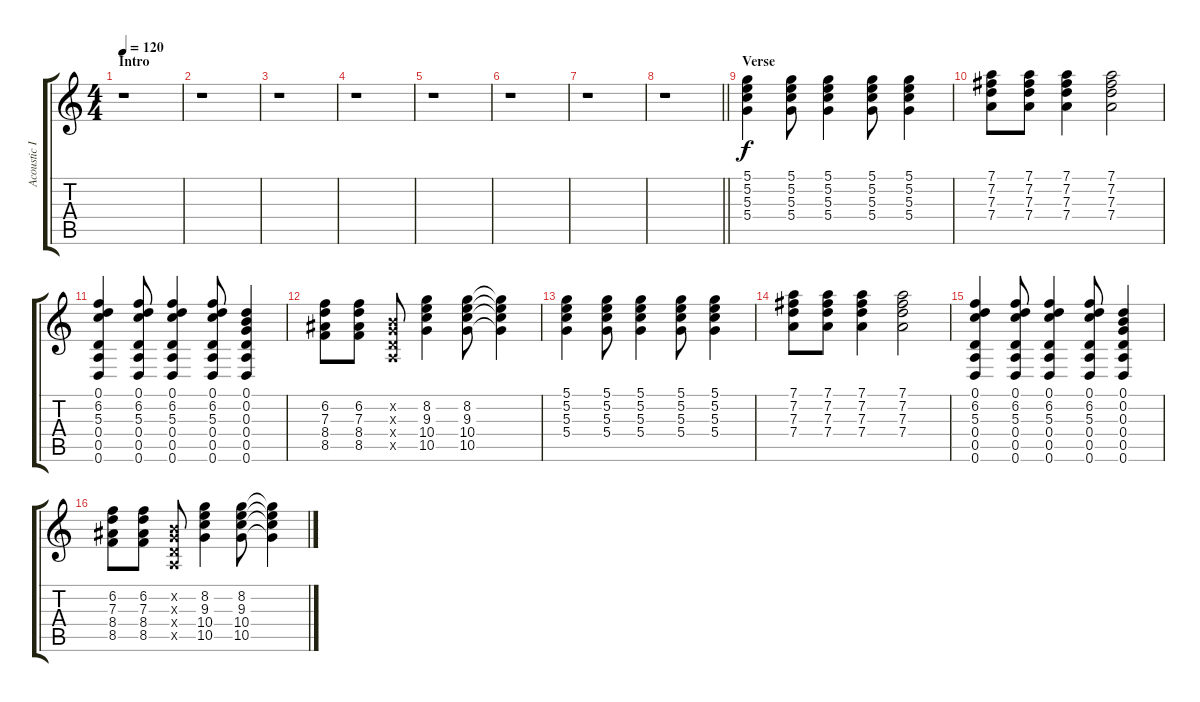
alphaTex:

\track ("Acoustic II" "Acoustic I") {instrument acousticguitarsteel}
\staff {score tabs}
\tuning (D4 B3 G3 D3 A2 D2) {hide}
\ts (4 4)
\section ("" "Intro")
\tempo 120
\clef g2
\ks c
r.1{dy f instrument acousticguitarsteel} |
r.1 |
r.1 |
r.1 |
r.1 |
r.1 |
r.1 |
\barLineRight lightlight
r.1 |
\section ("" "Verse")
(5.1 5.2 5.3 5.4).4 (5.1 5.2 5.3 5.4).8 (5.1 5.2 5.3 5.4).4 (5.1 5.2 5.3 5.4).8 (5.1 5.2 5.3 5.4).4 |
(7.1 7.2 7.3 7.4).8 (7.1 7.2 7.3 7.4).8 (7.1 7.2 7.3 7.4).4 (7.1 7.2 7.3 7.4).2 |
(0.1 6.2 5.3 0.4 0.5 0.6).4 (0.1 6.2 5.3 0.4 0.5 0.6).8 (0.1 6.2 5.3 0.4 0.5 0.6).4 (0.1 6.2 5.3 0.4 0.5 0.6).8 (0.1 0.2 0.3 0.4 0.5 0.6).4 |
(6.2 7.3 8.4 8.5).8 (6.2 7.3 8.4 8.5).8 (0.2{x} 0.3{x} 0.4{x} 0.5{x}).8 (8.2 9.3 10.4 10.5).4 (8.2 9.3 10.4 10.5).8 (8.2{t} 9.3{t} 10.4{t} 10.5{t}).4 |
(5.1 5.2 5.3 5.4).4 (5.1 5.2 5.3 5.4).8 (5.1 5.2 5.3 5.4).4 (5.1 5.2 5.3 5.4).8 (5.1 5.2 5.3 5.4).4 |
(7.1 7.2 7.3 7.4).8 (7.1 7.2 7.3 7.4).8 (7.1 7.2 7.3 7.4).4 (7.1 7.2 7.3 7.4).2 |
(0.1 6.2 5.3 0.4 0.5 0.6).4 (0.1 6.2 5.3 0.4 0.5 0.6).8 (0.1 6.2 5.3 0.4 0.5 0.6).4 (0.1 6.2 5.3 0.4 0.5 0.6).8 (0.1 0.2 0.3 0.4 0.5 0.6).4 |
(6.2 7.3 8.4 8.5).8 (6.2 7.3 8.4 8.5).8 (0.2{x} 0.3{x} 0.4{x} 0.5{x}).8 (8.2 9.3 10.4 10.5).4 (8.2 9.3 10.4 10.5).8 (8.2{t} 9.3{t} 10.4{t} 10.5{t}).4
